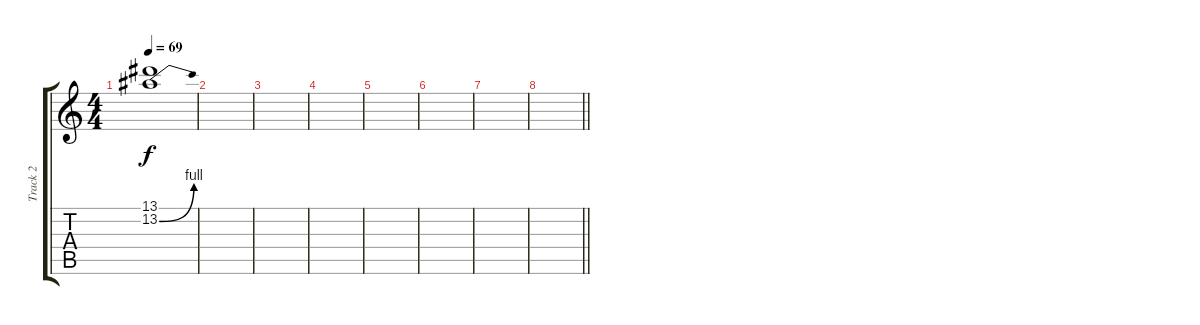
\track ("Track 2" "Track 2") {instrument electricguitarjazz}
\staff {score tabs}
\tuning (D4 A3 F3 C3 G2 C2) {hide}
\ts (4 4)
\tempo 69
\clef g2
\ks c
(13.1 13.2{be (bend 0 0 60 4)}).1{dy f} |
|
|
|
|
|
|
\barLineRight lightlight
